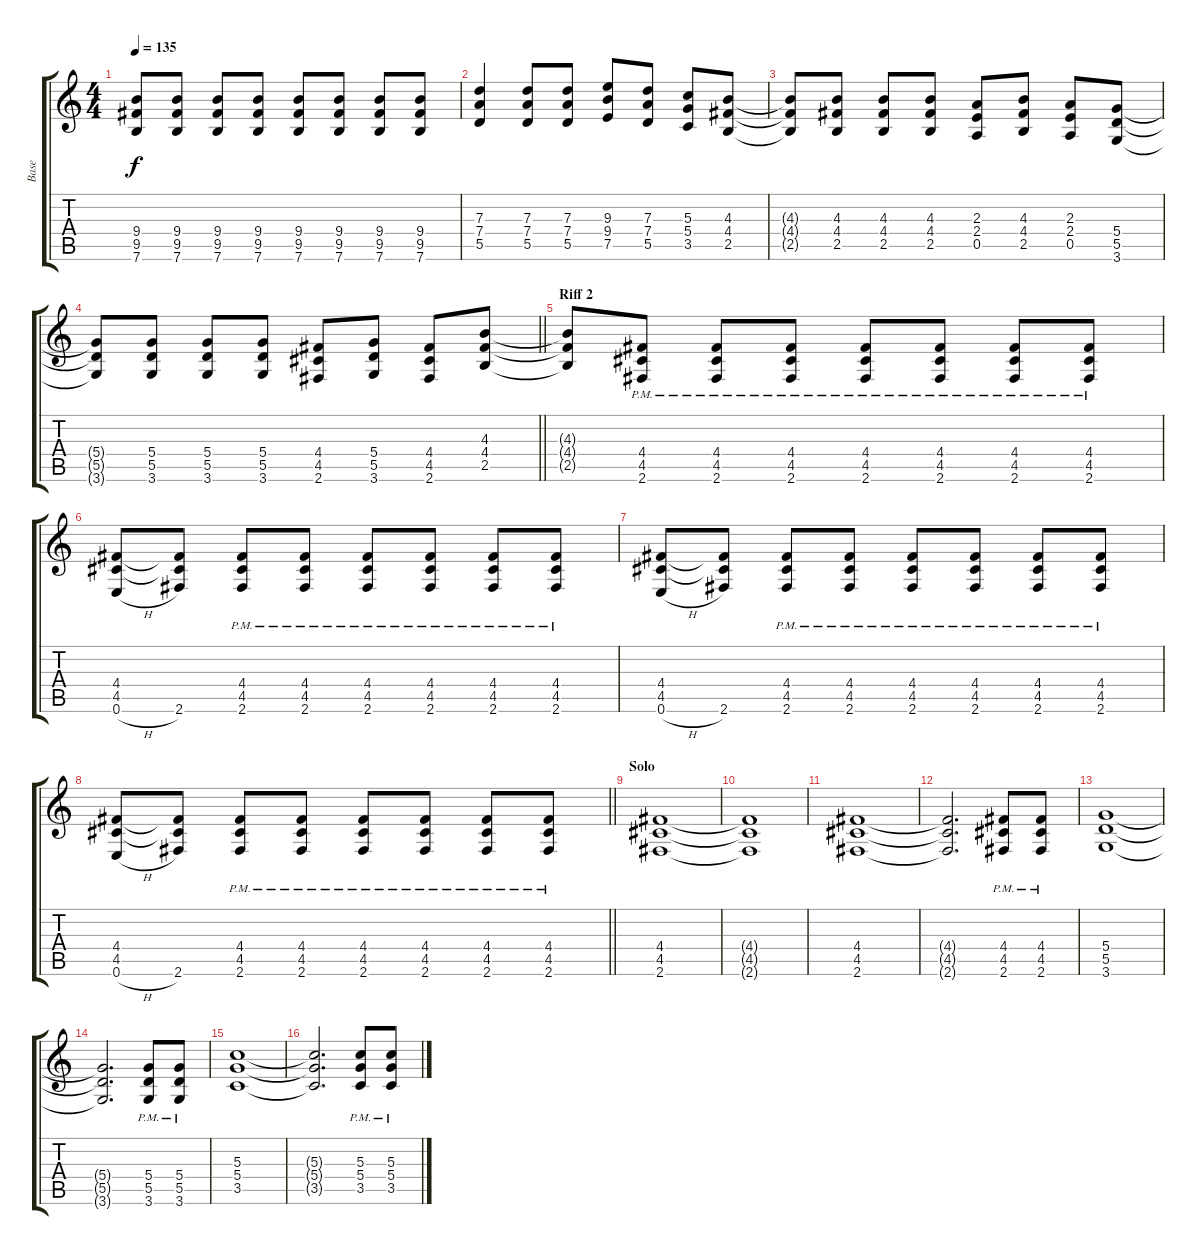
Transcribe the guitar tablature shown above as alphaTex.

\track ("Base" "Base") {instrument distortionguitar}
\staff {score tabs}
\tuning (E4 B3 G3 D3 A2 E2) {hide}
\ts (4 4)
\tempo 135
\clef g2
\ks c
(9.4{t} 9.5{t} 7.6{t}).8{dy f} (9.4 9.5 7.6).8 (9.4 9.5 7.6).8 (9.4 9.5 7.6).8 (9.4 9.5 7.6).8 (9.4 9.5 7.6).8 (9.4 9.5 7.6).8 (9.4 9.5 7.6).8 |
(7.3 7.4 5.5).4 (7.3 7.4 5.5).8 (7.3 7.4 5.5).8 (9.3 9.4 7.5).8 (7.3 7.4 5.5).8 (5.3 5.4 3.5).8 (4.3 4.4 2.5).8 |
(4.3{t} 4.4{t} 2.5{t}).8 (4.3 4.4 2.5).8 (4.3 4.4 2.5).8 (4.3 4.4 2.5).8 (2.3 2.4 0.5).8 (4.3 4.4 2.5).8 (2.3 2.4 0.5).8 (5.4 5.5 3.6).8 |
\barLineRight lightlight
(5.4{t} 5.5{t} 3.6{t}).8 (5.4 5.5 3.6).8 (5.4 5.5 3.6).8 (5.4 5.5 3.6).8 (4.4 4.5 2.6).8 (5.4 5.5 3.6).8 (4.4 4.5 2.6).8 (4.3 4.4 2.5).8 |
\section ("" "Riff 2")
(4.3{t} 4.4{t} 2.5{t}).8 (4.4{pm} 4.5{pm} 2.6{pm}).8 (4.4{pm} 4.5{pm} 2.6{pm}).8 (4.4{pm} 4.5{pm} 2.6{pm}).8 (4.4{pm} 4.5{pm} 2.6{pm}).8 (4.4{pm} 4.5{pm} 2.6{pm}).8 (4.4{pm} 4.5{pm} 2.6{pm}).8 (4.4{pm} 4.5{pm} 2.6{pm}).8 |
(4.4 4.5 0.6{h}).8 (4.4{t} 4.5{t} 2.6).8 (4.4{pm} 4.5{pm} 2.6{pm}).8 (4.4{pm} 4.5{pm} 2.6{pm}).8 (4.4{pm} 4.5{pm} 2.6{pm}).8 (4.4{pm} 4.5{pm} 2.6{pm}).8 (4.4{pm} 4.5{pm} 2.6{pm}).8 (4.4{pm} 4.5{pm} 2.6{pm}).8 |
(4.4 4.5 0.6{h}).8 (4.4{t} 4.5{t} 2.6).8 (4.4{pm} 4.5{pm} 2.6{pm}).8 (4.4{pm} 4.5{pm} 2.6{pm}).8 (4.4{pm} 4.5{pm} 2.6{pm}).8 (4.4{pm} 4.5{pm} 2.6{pm}).8 (4.4{pm} 4.5{pm} 2.6{pm}).8 (4.4{pm} 4.5{pm} 2.6{pm}).8 |
\barLineRight lightlight
(4.4 4.5 0.6{h}).8 (4.4{t} 4.5{t} 2.6).8 (4.4{pm} 4.5{pm} 2.6{pm}).8 (4.4{pm} 4.5{pm} 2.6{pm}).8 (4.4{pm} 4.5{pm} 2.6{pm}).8 (4.4{pm} 4.5{pm} 2.6{pm}).8 (4.4{pm} 4.5{pm} 2.6{pm}).8 (4.4{pm} 4.5{pm} 2.6{pm}).8 |
\section ("" "Solo")
(4.4 4.5 2.6).1 |
(4.4{t} 4.5{t} 2.6{t}).1 |
(4.4 4.5 2.6).1 |
(4.4{t} 4.5{t} 2.6{t}).2{d} (4.4{pm} 4.5{pm} 2.6{pm}).8 (4.4{pm} 4.5{pm} 2.6{pm}).8 |
(5.4 5.5 3.6).1 |
(5.4{t} 5.5{t} 3.6{t}).2{d} (5.4{pm} 5.5{pm} 3.6{pm}).8 (5.4{pm} 5.5{pm} 3.6{pm}).8 |
(5.3 5.4 3.5).1 |
(5.3{t} 5.4{t} 3.5{t}).2{d} (5.3{pm} 5.4{pm} 3.5{pm}).8 (5.3{pm} 5.4{pm} 3.5{pm}).8
